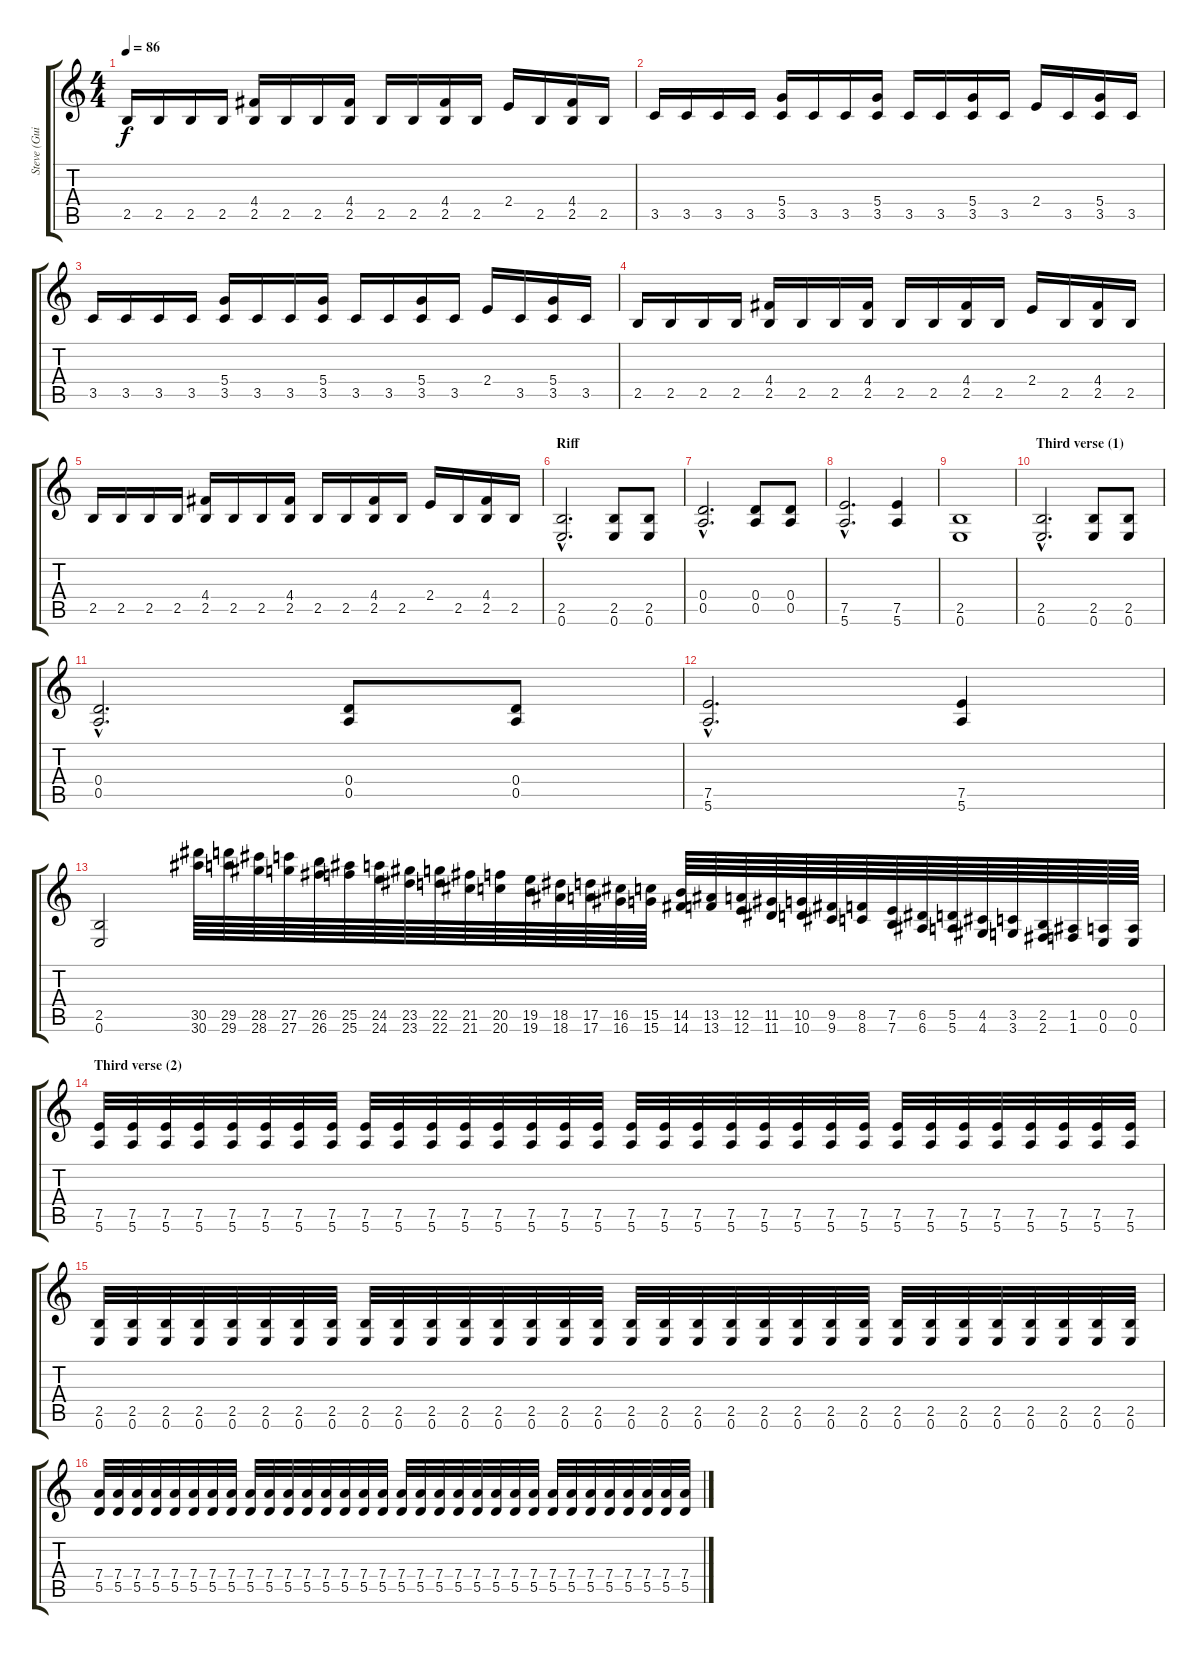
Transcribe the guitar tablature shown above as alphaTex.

\track ("Steve (Guitar)" "Steve (Gui") {instrument distortionguitar}
\staff {score tabs}
\tuning (E4 B3 G3 D3 A2 E2) {hide}
\ts (4 4)
\tempo 86
\clef g2
\ks c
2.5.16{dy f} 2.5.16 2.5.16 2.5.16 (4.4 2.5).16 2.5.16 2.5.16 (4.4 2.5).16 2.5.16 2.5.16 (4.4 2.5).16 2.5.16 2.4.16 2.5.16 (4.4 2.5).16 2.5.16 |
3.5.16 3.5.16 3.5.16 3.5.16 (5.4 3.5).16 3.5.16 3.5.16 (5.4 3.5).16 3.5.16 3.5.16 (5.4 3.5).16 3.5.16 2.4.16 3.5.16 (5.4 3.5).16 3.5.16 |
3.5.16 3.5.16 3.5.16 3.5.16 (5.4 3.5).16 3.5.16 3.5.16 (5.4 3.5).16 3.5.16 3.5.16 (5.4 3.5).16 3.5.16 2.4.16 3.5.16 (5.4 3.5).16 3.5.16 |
2.5.16 2.5.16 2.5.16 2.5.16 (4.4 2.5).16 2.5.16 2.5.16 (4.4 2.5).16 2.5.16 2.5.16 (4.4 2.5).16 2.5.16 2.4.16 2.5.16 (4.4 2.5).16 2.5.16 |
2.5.16 2.5.16 2.5.16 2.5.16 (4.4 2.5).16 2.5.16 2.5.16 (4.4 2.5).16 2.5.16 2.5.16 (4.4 2.5).16 2.5.16 2.4.16 2.5.16 (4.4 2.5).16 2.5.16 |
\section ("" "Riff")
(2.5{hac} 0.6{hac}).2{d} (2.5 0.6).8 (2.5 0.6).8 |
(0.4{hac} 0.5{hac}).2{d} (0.4 0.5).8 (0.4 0.5).8 |
(7.5{hac} 5.6{hac}).2{d} (7.5 5.6).4 |
(2.5 0.6).1 |
\section ("" "Third verse (1)")
(2.5{hac} 0.6{hac}).2{d} (2.5 0.6).8 (2.5 0.6).8 |
(0.4{hac} 0.5{hac}).2{d} (0.4 0.5).8 (0.4 0.5).8 |
(7.5{hac} 5.6{hac}).2{d} (7.5 5.6).4 |
(2.5 0.6).2 (30.5 30.6).64 (29.5 29.6).64 (28.5 28.6).64 (27.5 27.6).64 (26.5 26.6).64 (25.5 25.6).64 (24.5 24.6).64 (23.5 23.6).64 (22.5 22.6).64 (21.5 21.6).64 (20.5 20.6).64 (19.5 19.6).64 (18.5 18.6).64 (17.5 17.6).64 (16.5 16.6).64 (15.5 15.6).64 (14.5 14.6).64 (13.5 13.6).64 (12.5 12.6).64 (11.5 11.6).64 (10.5 10.6).64 (9.5 9.6).64 (8.5 8.6).64 (7.5 7.6).64 (6.5 6.6).64 (5.5 5.6).64 (4.5 4.6).64 (3.5 3.6).64 (2.5 2.6).64 (1.5 1.6).64 (0.5 0.6).64 (0.5 0.6).64 |
\section ("" "Third verse (2)")
(7.5 5.6).32 (7.5 5.6).32 (7.5 5.6).32 (7.5 5.6).32 (7.5 5.6).32 (7.5 5.6).32 (7.5 5.6).32 (7.5 5.6).32 (7.5 5.6).32 (7.5 5.6).32 (7.5 5.6).32 (7.5 5.6).32 (7.5 5.6).32 (7.5 5.6).32 (7.5 5.6).32 (7.5 5.6).32 (7.5 5.6).32 (7.5 5.6).32 (7.5 5.6).32 (7.5 5.6).32 (7.5 5.6).32 (7.5 5.6).32 (7.5 5.6).32 (7.5 5.6).32 (7.5 5.6).32 (7.5 5.6).32 (7.5 5.6).32 (7.5 5.6).32 (7.5 5.6).32 (7.5 5.6).32 (7.5 5.6).32 (7.5 5.6).32 |
(2.5 0.6).32 (2.5 0.6).32 (2.5 0.6).32 (2.5 0.6).32 (2.5 0.6).32 (2.5 0.6).32 (2.5 0.6).32 (2.5 0.6).32 (2.5 0.6).32 (2.5 0.6).32 (2.5 0.6).32 (2.5 0.6).32 (2.5 0.6).32 (2.5 0.6).32 (2.5 0.6).32 (2.5 0.6).32 (2.5 0.6).32 (2.5 0.6).32 (2.5 0.6).32 (2.5 0.6).32 (2.5 0.6).32 (2.5 0.6).32 (2.5 0.6).32 (2.5 0.6).32 (2.5 0.6).32 (2.5 0.6).32 (2.5 0.6).32 (2.5 0.6).32 (2.5 0.6).32 (2.5 0.6).32 (2.5 0.6).32 (2.5 0.6).32 |
(7.4 5.5).32 (7.4 5.5).32 (7.4 5.5).32 (7.4 5.5).32 (7.4 5.5).32 (7.4 5.5).32 (7.4 5.5).32 (7.4 5.5).32 (7.4 5.5).32 (7.4 5.5).32 (7.4 5.5).32 (7.4 5.5).32 (7.4 5.5).32 (7.4 5.5).32 (7.4 5.5).32 (7.4 5.5).32 (7.4 5.5).32 (7.4 5.5).32 (7.4 5.5).32 (7.4 5.5).32 (7.4 5.5).32 (7.4 5.5).32 (7.4 5.5).32 (7.4 5.5).32 (7.4 5.5).32 (7.4 5.5).32 (7.4 5.5).32 (7.4 5.5).32 (7.4 5.5).32 (7.4 5.5).32 (7.4 5.5).32 (7.4 5.5).32
